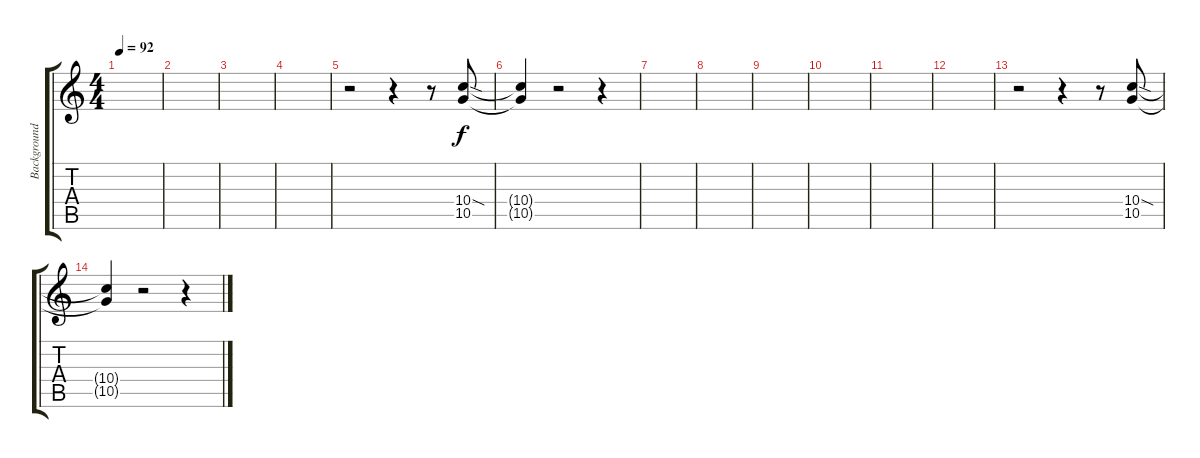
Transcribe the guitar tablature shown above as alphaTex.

\track ("Background" "Background") {instrument distortionguitar}
\staff {score tabs}
\tuning (E4 B3 G3 D3 A2 E2) {hide}
\ts (4 4)
\tempo 92
\clef g2
\ks c
|
|
|
|
r.2 r.4 r.8 (10.4{sod} 10.5).8{volume 9} |
(10.4{t} 10.5{t}).4 r.2 r.4 |
|
|
|
|
|
|
r.2 r.4 r.8 (10.4{sod} 10.5).8{volume 9} |
(10.4{t} 10.5{t}).4 r.2 r.4
